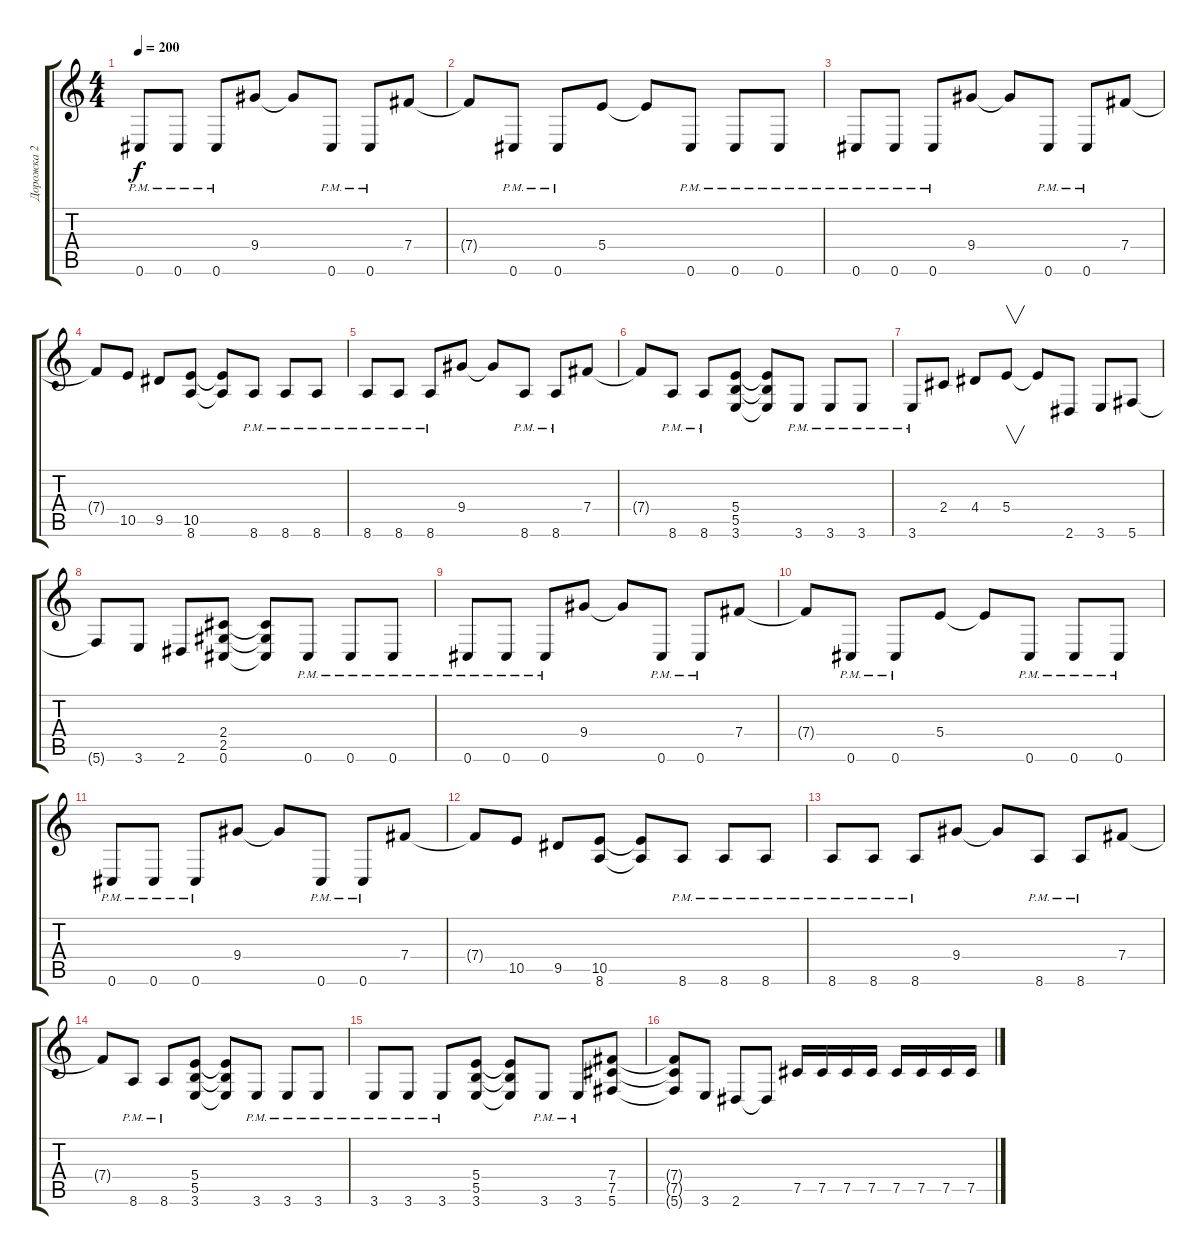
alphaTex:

\track ("Дорожка 2" "Дорожка 2") {instrument overdrivenguitar}
\staff {score tabs}
\tuning (Db4 Ab3 E3 B2 Gb2 Db2) {hide}
\ts (4 4)
\tempo 200
\clef g2
\ks c
0.6{pm}.8{dy f} 0.6{pm}.8 0.6{pm}.8 9.4.8 9.4{t}.8 0.6{pm}.8 0.6{pm}.8 7.4.8 |
7.4{t}.8 0.6{pm}.8 0.6{pm}.8 5.4.8 5.4{t}.8 0.6{pm}.8 0.6{pm}.8 0.6{pm}.8 |
0.6{pm}.8 0.6{pm}.8 0.6{pm}.8 9.4.8 9.4{t}.8 0.6{pm}.8 0.6{pm}.8 7.4.8 |
7.4{t}.8 10.5.8 9.5.8 (10.5 8.6).8 (10.5{t} 8.6{t}).8 8.6{pm}.8 8.6{pm}.8 8.6{pm}.8 |
8.6{pm}.8 8.6{pm}.8 8.6{pm}.8 9.4.8 9.4{t}.8 8.6{pm}.8 8.6{pm}.8 7.4.8 |
7.4{t}.8 8.6{pm}.8 8.6{pm}.8 (5.4 5.5 3.6).8 (5.4{t} 5.5{t} 3.6{t}).8 3.6{pm}.8 3.6{pm}.8 3.6{pm}.8 |
3.6{pm}.8 2.4.8 4.4.8 5.4.8{v} 5.4{t}.8 2.6.8 3.6.8 5.6.8 |
5.6{t}.8 3.6.8 2.6.8 (2.4 2.5 0.6).8 (2.4{t} 2.5{t} 0.6{t}).8 0.6{pm}.8 0.6{pm}.8 0.6{pm}.8 |
0.6{pm}.8 0.6{pm}.8 0.6{pm}.8 9.4.8 9.4{t}.8 0.6{pm}.8 0.6{pm}.8 7.4.8 |
7.4{t}.8 0.6{pm}.8 0.6{pm}.8 5.4.8 5.4{t}.8 0.6{pm}.8 0.6{pm}.8 0.6{pm}.8 |
0.6{pm}.8 0.6{pm}.8 0.6{pm}.8 9.4.8 9.4{t}.8 0.6{pm}.8 0.6{pm}.8 7.4.8 |
7.4{t}.8 10.5.8 9.5.8 (10.5 8.6).8 (10.5{t} 8.6{t}).8 8.6{pm}.8 8.6{pm}.8 8.6{pm}.8 |
8.6{pm}.8 8.6{pm}.8 8.6{pm}.8 9.4.8 9.4{t}.8 8.6{pm}.8 8.6{pm}.8 7.4.8 |
7.4{t}.8 8.6{pm}.8 8.6{pm}.8 (5.4 5.5 3.6).8 (5.4{t} 5.5{t} 3.6{t}).8 3.6{pm}.8 3.6{pm}.8 3.6{pm}.8 |
3.6{pm}.8 3.6{pm}.8 3.6{pm}.8 (5.4 5.5 3.6).8 (5.4{t} 5.5{t} 3.6{t}).8 3.6{pm}.8 3.6{pm}.8 (7.4 7.5 5.6).8 |
(7.4{t} 7.5{t} 5.6{t}).8 3.6.8 2.6.8 2.6{t}.8 7.5.16 7.5.16 7.5.16 7.5.16 7.5.16 7.5.16 7.5.16 7.5.16
